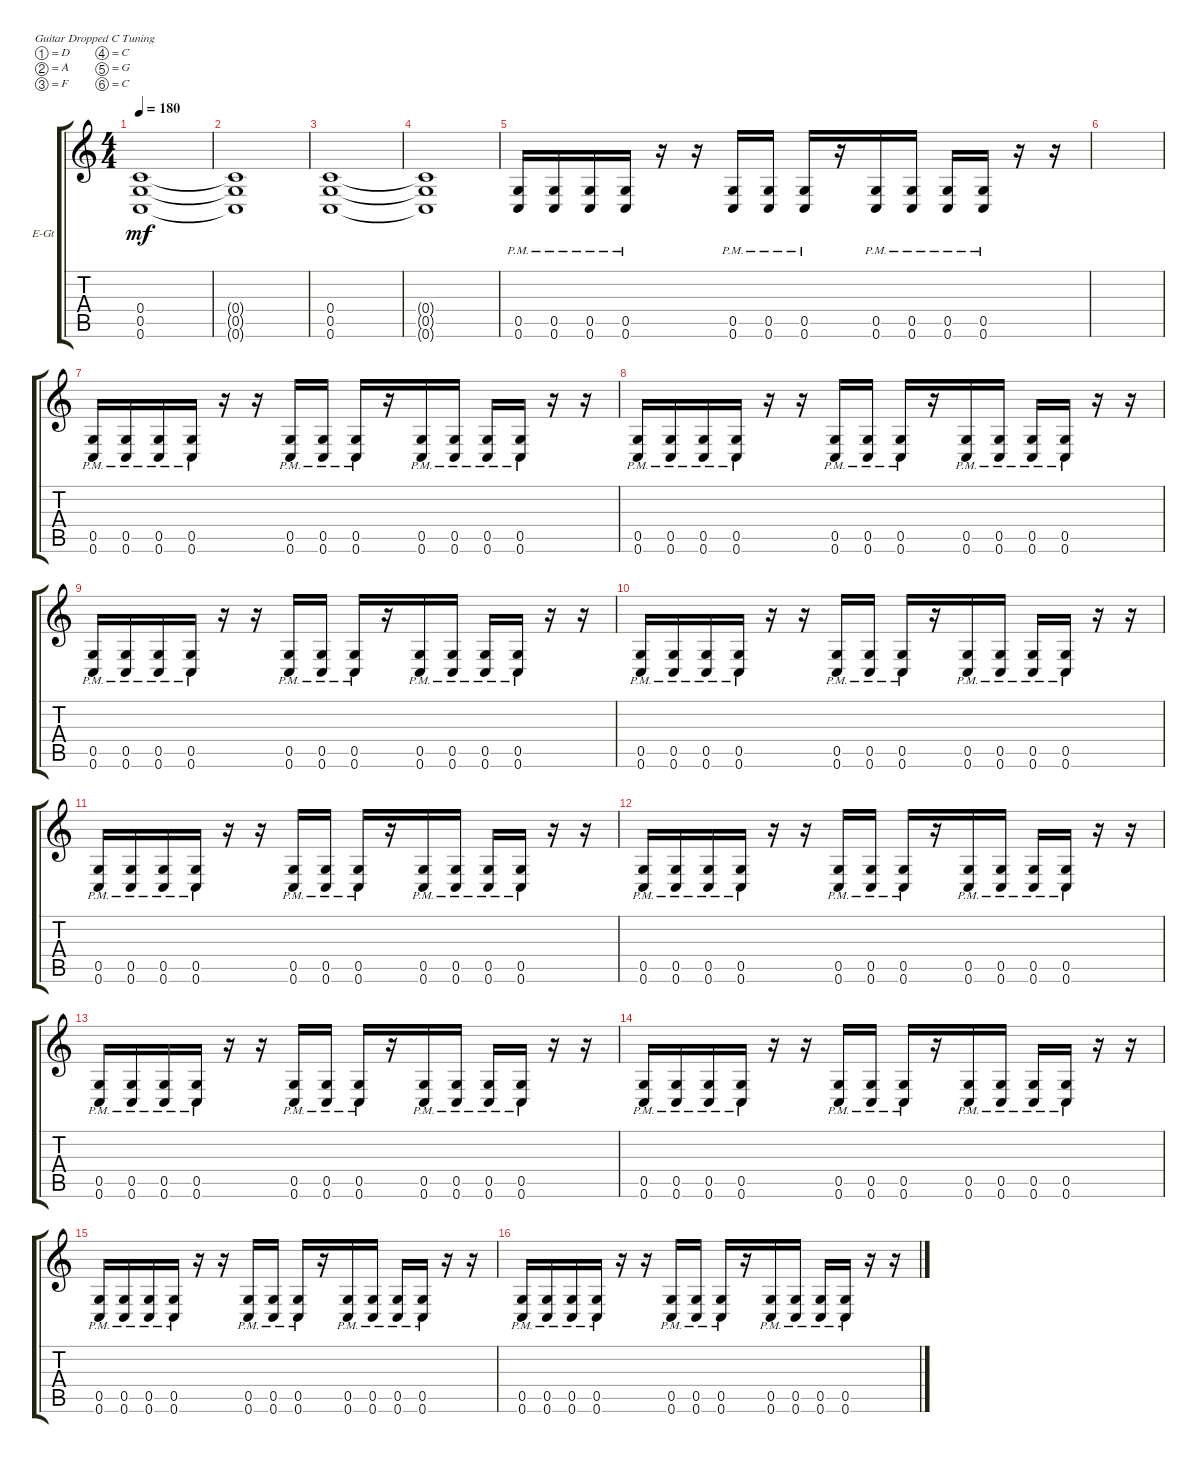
\defaultSystemsLayout 4
\bracketExtendMode groupsimilarinstruments
\firstSystemTrackNameOrientation horizontal
\otherSystemsTrackNameOrientation horizontal
\track ("Electric Guitar" "E-Gt") {instrument distortionguitar}
\staff {score tabs}
\tuning (D4 A3 F3 C3 G2 C2)
\ts (4 4)
\tempo 180
\clef g2
\ks c
(0.6 0.5 0.4).1{dy mf} |
(0.6{t} 0.5{t} 0.4{t}).1 |
(0.6 0.5 0.4).1 |
(0.6{t} 0.5{t} 0.4{t}).1 |
(0.6{pm} 0.5{pm}).16 (0.6{pm} 0.5{pm}).16 (0.6{pm} 0.5{pm}).16 (0.6{pm} 0.5{pm}).16 r.16 r.16 (0.6{pm} 0.5{pm}).16 (0.6{pm} 0.5{pm}).16 (0.6{pm} 0.5{pm}).16 r.16 (0.6{pm} 0.5{pm}).16 (0.6{pm} 0.5{pm}).16 (0.6{pm} 0.5{pm}).16 (0.6{pm} 0.5{pm}).16 r.16 r.16 |
|
(0.6{pm} 0.5{pm}).16 (0.6{pm} 0.5{pm}).16 (0.6{pm} 0.5{pm}).16 (0.6{pm} 0.5{pm}).16 r.16 r.16 (0.6{pm} 0.5{pm}).16 (0.6{pm} 0.5{pm}).16 (0.6{pm} 0.5{pm}).16 r.16 (0.6{pm} 0.5{pm}).16 (0.6{pm} 0.5{pm}).16 (0.6{pm} 0.5{pm}).16 (0.6{pm} 0.5{pm}).16 r.16 r.16 |
(0.6{pm} 0.5{pm}).16 (0.6{pm} 0.5{pm}).16 (0.6{pm} 0.5{pm}).16 (0.6{pm} 0.5{pm}).16 r.16 r.16 (0.6{pm} 0.5{pm}).16 (0.6{pm} 0.5{pm}).16 (0.6{pm} 0.5{pm}).16 r.16 (0.6{pm} 0.5{pm}).16 (0.6{pm} 0.5{pm}).16 (0.6{pm} 0.5{pm}).16 (0.6{pm} 0.5{pm}).16 r.16 r.16 |
(0.6{pm} 0.5{pm}).16 (0.6{pm} 0.5{pm}).16 (0.6{pm} 0.5{pm}).16 (0.6{pm} 0.5{pm}).16 r.16 r.16 (0.6{pm} 0.5{pm}).16 (0.6{pm} 0.5{pm}).16 (0.6{pm} 0.5{pm}).16 r.16 (0.6{pm} 0.5{pm}).16 (0.6{pm} 0.5{pm}).16 (0.6{pm} 0.5{pm}).16 (0.6{pm} 0.5{pm}).16 r.16 r.16 |
(0.6{pm} 0.5{pm}).16 (0.6{pm} 0.5{pm}).16 (0.6{pm} 0.5{pm}).16 (0.6{pm} 0.5{pm}).16 r.16 r.16 (0.6{pm} 0.5{pm}).16 (0.6{pm} 0.5{pm}).16 (0.6{pm} 0.5{pm}).16 r.16 (0.6{pm} 0.5{pm}).16 (0.6{pm} 0.5{pm}).16 (0.6{pm} 0.5{pm}).16 (0.6{pm} 0.5{pm}).16 r.16 r.16 |
(0.6{pm} 0.5{pm}).16 (0.6{pm} 0.5{pm}).16 (0.6{pm} 0.5{pm}).16 (0.6{pm} 0.5{pm}).16 r.16 r.16 (0.6{pm} 0.5{pm}).16 (0.6{pm} 0.5{pm}).16 (0.6{pm} 0.5{pm}).16 r.16 (0.6{pm} 0.5{pm}).16 (0.6{pm} 0.5{pm}).16 (0.6{pm} 0.5{pm}).16 (0.6{pm} 0.5{pm}).16 r.16 r.16 |
(0.6{pm} 0.5{pm}).16 (0.6{pm} 0.5{pm}).16 (0.6{pm} 0.5{pm}).16 (0.6{pm} 0.5{pm}).16 r.16 r.16 (0.6{pm} 0.5{pm}).16 (0.6{pm} 0.5{pm}).16 (0.6{pm} 0.5{pm}).16 r.16 (0.6{pm} 0.5{pm}).16 (0.6{pm} 0.5{pm}).16 (0.6{pm} 0.5{pm}).16 (0.6{pm} 0.5{pm}).16 r.16 r.16 |
(0.6{pm} 0.5{pm}).16 (0.6{pm} 0.5{pm}).16 (0.6{pm} 0.5{pm}).16 (0.6{pm} 0.5{pm}).16 r.16 r.16 (0.6{pm} 0.5{pm}).16 (0.6{pm} 0.5{pm}).16 (0.6{pm} 0.5{pm}).16 r.16 (0.6{pm} 0.5{pm}).16 (0.6{pm} 0.5{pm}).16 (0.6{pm} 0.5{pm}).16 (0.6{pm} 0.5{pm}).16 r.16 r.16 |
(0.6{pm} 0.5{pm}).16 (0.6{pm} 0.5{pm}).16 (0.6{pm} 0.5{pm}).16 (0.6{pm} 0.5{pm}).16 r.16 r.16 (0.6{pm} 0.5{pm}).16 (0.6{pm} 0.5{pm}).16 (0.6{pm} 0.5{pm}).16 r.16 (0.6{pm} 0.5{pm}).16 (0.6{pm} 0.5{pm}).16 (0.6{pm} 0.5{pm}).16 (0.6{pm} 0.5{pm}).16 r.16 r.16 |
(0.6{pm} 0.5{pm}).16 (0.6{pm} 0.5{pm}).16 (0.6{pm} 0.5{pm}).16 (0.6{pm} 0.5{pm}).16 r.16 r.16 (0.6{pm} 0.5{pm}).16 (0.6{pm} 0.5{pm}).16 (0.6{pm} 0.5{pm}).16 r.16 (0.6{pm} 0.5{pm}).16 (0.6{pm} 0.5{pm}).16 (0.6{pm} 0.5{pm}).16 (0.6{pm} 0.5{pm}).16 r.16 r.16 |
(0.6{pm} 0.5{pm}).16 (0.6{pm} 0.5{pm}).16 (0.6{pm} 0.5{pm}).16 (0.6{pm} 0.5{pm}).16 r.16 r.16 (0.6{pm} 0.5{pm}).16 (0.6{pm} 0.5{pm}).16 (0.6{pm} 0.5{pm}).16 r.16 (0.6{pm} 0.5{pm}).16 (0.6{pm} 0.5{pm}).16 (0.6{pm} 0.5{pm}).16 (0.6{pm} 0.5{pm}).16 r.16 r.16
